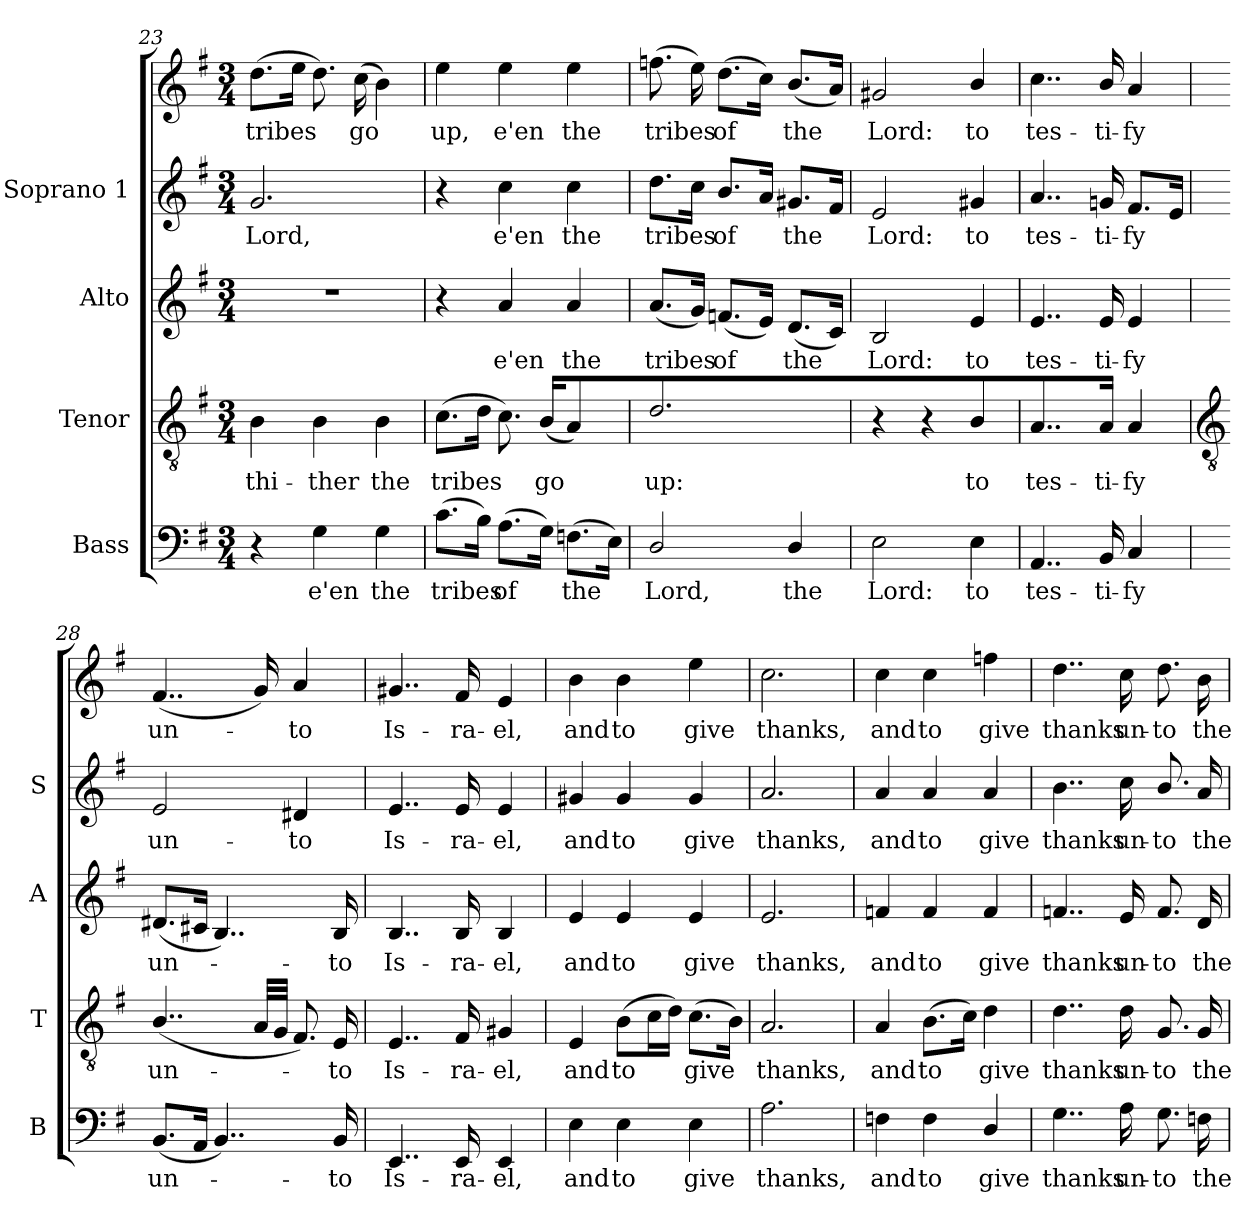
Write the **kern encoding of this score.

**kern	**text	**kern	**text	**kern	**text	**kern	**text	**kern	**text
*part4	*part4	*part3	*part3	*part2	*part2	*part1	*part1	*part1	*part1
*staff5	*staff5	*staff4	*staff4	*staff3	*staff3	*staff2	*staff2	*staff1	*staff1
*I"Bass	*	*I"Tenor	*	*I"Alto	*	*I"Soprano 1	*	*	*
*I'B	*	*I'T	*	*I'A	*	*I'S	*	*	*
*clefF4	*	*clefGv2	*	*clefG2	*	*clefG2	*	*clefG2	*
*k[f#]	*	*k[f#]	*	*k[f#]	*	*k[f#]	*	*k[f#]	*
*G:	*	*G:	*	*G:	*	*G:	*	*G:	*
*M3/4	*	*M3/4	*	*M3/4	*	*M3/4	*	*M3/4	*
=23	=23	=23	=23	=23	=23	=23	=23	=23	=23
!	!	!	!LO:LY:b	!LO:N:vis=1	!	!	!LO:LY:b	!	!LO:LY:b
4r	.	4B\	thi-	2.r	.	2.g	Lord,	(>8.ddL	tribes
.	.	.	.	.	.	.	.	16eeJ	.
!	!LO:LY:b	!	!LO:LY:b	!	!	!	!	!	!
4G	e'en	4B\	-ther	.	.	.	.	8.dd)	.
!	!	!	!	!	!	!	!	!	!LO:LY:b
.	.	.	.	.	.	.	.	(>16ccLL	go
!	!LO:LY:b	!	!LO:LY:b	!	!	!	!	!	!
4G	the	4B\	the	.	.	.	.	4b)	.
=24	=24	=24	=24	=24	=24	=24	=24	=24	=24
!	!LO:LY:b	!	!LO:LY:b	!	!	!	!	!	!LO:LY:b
(>8.c	tribes	(>8.cL	tribes	4r	.	4r	.	4ee	up,
16BJ)	.	16dJ	.	.	.	.	.	.	.
!	!LO:LY:b	!	!	!	!LO:LY:b	!	!LO:LY:b	!	!LO:LY:b
(>8.AL	of	8.c)	.	4a	e'en	4cc	e'en	4ee	e'en
!	!	!	!LO:LY:b	!	!	!	!	!	!
16GJ)	.	(<16B/LL	go	.	.	.	.	.	.
!	!LO:LY:b	!	!	!	!LO:LY:b	!	!LO:LY:b	!	!LO:LY:b
(>8.FnL	the	4A)	.	4a	the	4cc	the	4ee	the
16EJ)	.	.	.	.	.	.	.	.	.
=25	=25	=25	=25	=25	=25	=25	=25	=25	=25
!	!LO:LY:b	!	!LO:LY:b	!	!LO:LY:b	!	!LO:LY:b	!	!LO:LY:b
2D/	Lord,	2.d	up:	(<8.aL	tribes	8.ddL	tribes	(>8.ffn	tribes
.	.	.	.	16gJ)	.	16ccJ	.	16eeJ)	.
!	!	!	!	!	!LO:LY:b	!	!LO:LY:b	!	!LO:LY:b
.	.	.	.	(<8.fnL	of	8.bL	of	(>8.ddL	of
.	.	.	.	16eJ)	.	16aJ	.	16ccJ)	.
!	!LO:LY:b	!	!	!	!LO:LY:b	!	!LO:LY:b	!	!LO:LY:b
4D/	the	.	.	(<8.dL	the	8.g#XL	the	(<8.bL	the
.	.	.	.	16cJ)	.	16f#J	.	16aJ)	.
=26	=26	=26	=26	=26	=26	=26	=26	=26	=26
!	!LO:LY:b	!	!	!	!LO:LY:b	!	!LO:LY:b	!	!LO:LY:b
2E	Lord:	4r	.	2B	Lord:	2e	Lord:	2g#X	Lord:
.	.	4r	.	.	.	.	.	.	.
!	!LO:LY:b	!	!LO:LY:b	!	!LO:LY:b	!	!LO:LY:b	!	!LO:LY:b
4E	to	4B/	to	4e	to	4g#X	to	4b/	to
=27	=27	=27	=27	=27	=27	=27	=27	=27	=27
!	!LO:LY:b	!	!LO:LY:b	!	!LO:LY:b	!	!LO:LY:b	!	!LO:LY:b
4..AA	tes-	4..A	tes-	4..e	tes-	4..a	tes-	4..cc	tes-
!	!LO:LY:b	!	!LO:LY:b	!	!LO:LY:b	!	!LO:LY:b	!	!LO:LY:b
16BB	-ti-	16AJJ	-ti-	16e	-ti-	16gn	-ti-	16b/	-ti-
!	!LO:LY:b	!	!LO:LY:b	!	!LO:LY:b	!	!LO:LY:b	!	!LO:LY:b
4C	-fy	4A	-fy	4e	-fy	8.f#L	-fy	4a	-fy
.	.	.	.	.	.	16eJ	.	.	.
!!LO:LB:g=z
=28	=28	=28	=28	=28	=28	=28	=28	=28	=28
*	*	*clefGv2	*	*	*	*	*	*	*
!	!LO:LY:b	!	!LO:LY:b	!	!LO:LY:b	!	!LO:LY:b	!	!LO:LY:b
(<8.BBL	un-	(<4..B/	un-	(<8.d#XL	un-	2e	un-	(<4..f#	un-
16AAJ	.	.	.	16c#XJ	.	.	.	.	.
4..BB)	.	.	.	4..B)	.	.	.	.	.
.	.	32ALLL	.	.	.	.	.	16g)	.
.	.	32GJJJ	.	.	.	.	.	.	.
!	!	!	!	!	!	!	!LO:LY:b	!	!LO:LY:b
.	.	8.F#)	.	.	.	4d#X	-to	4a	to
!	!LO:LY:b	!	!LO:LY:b	!	!LO:LY:b	!	!	!	!
16BB	to	16E	to	16B	to	.	.	.	.
=29	=29	=29	=29	=29	=29	=29	=29	=29	=29
!	!LO:LY:b	!	!LO:LY:b	!	!LO:LY:b	!	!LO:LY:b	!	!LO:LY:b
4..EE	Is-	4..E	Is-	4..B	Is-	4..e	Is-	4..g#X	Is-
!	!LO:LY:b	!	!LO:LY:b	!	!LO:LY:b	!	!LO:LY:b	!	!LO:LY:b
16EE	-ra-	16F#	-ra-	16B	-ra-	16e	-ra-	16f#	-ra-
!	!LO:LY:b	!	!LO:LY:b	!	!LO:LY:b	!	!LO:LY:b	!	!LO:LY:b
4EE	-el,	4G#X	-el,	4B	-el,	4e	-el,	4e	-el,
=30	=30	=30	=30	=30	=30	=30	=30	=30	=30
!	!LO:LY:b	!	!LO:LY:b	!	!LO:LY:b	!	!LO:LY:b	!	!LO:LY:b
4E	and	4E	and	4e	and	4g#X	and	4b\	and
!	!LO:LY:b	!	!LO:LY:b	!	!LO:LY:b	!	!LO:LY:b	!	!LO:LY:b
4E	to	(>8BL	to	4e	to	4g#	to	4b\	to
.	.	16cL	.	.	.	.	.	.	.
.	.	16dJJ)	.	.	.	.	.	.	.
!	!LO:LY:b	!	!LO:LY:b	!	!LO:LY:b	!	!LO:LY:b	!	!LO:LY:b
4E	give	(>8.cL	give	4e	give	4g#	give	4ee	give
.	.	16BJ)	.	.	.	.	.	.	.
=31	=31	=31	=31	=31	=31	=31	=31	=31	=31
!	!LO:LY:b	!	!LO:LY:b	!	!LO:LY:b	!	!LO:LY:b	!	!LO:LY:b
2.A	thanks,	2.A	thanks,	2.e	thanks,	2.a	thanks,	2.cc	thanks,
=32	=32	=32	=32	=32	=32	=32	=32	=32	=32
!	!LO:LY:b	!	!LO:LY:b	!	!LO:LY:b	!	!LO:LY:b	!	!LO:LY:b
4Fn	and	4A	and	4fn	and	4a	and	4cc	and
!	!LO:LY:b	!	!LO:LY:b	!	!LO:LY:b	!	!LO:LY:b	!	!LO:LY:b
4F	to	(>8.BL	to	4f	to	4a	to	4cc	to
.	.	16cJ)	.	.	.	.	.	.	.
!	!LO:LY:b	!	!LO:LY:b	!	!LO:LY:b	!	!LO:LY:b	!	!LO:LY:b
4D/	give	4d	give	4f	give	4a	give	4ffn	give
=33	=33	=33	=33	=33	=33	=33	=33	=33	=33
!	!LO:LY:b	!	!LO:LY:b	!	!LO:LY:b	!	!LO:LY:b	!	!LO:LY:b
4..G	thanks	4..d	thanks	4..fn	thanks	4..b\	thanks	4..dd	thanks
!	!LO:LY:b	!	!LO:LY:b	!	!LO:LY:b	!	!LO:LY:b	!	!LO:LY:b
16A	un-	16d	un-	16e	un-	16cc	un-	16cc	un-
!	!LO:LY:b	!	!LO:LY:b	!	!LO:LY:b	!	!LO:LY:b	!	!LO:LY:b
8.G	-to	8.G	-to	8.f	-to	8.b/	-to	8.dd	-to
!	!LO:LY:b	!	!LO:LY:b	!	!LO:LY:b	!	!LO:LY:b	!	!LO:LY:b
16Fn	the	16G	the	16d	the	16a	the	16b	the
=	=	=	=	=	=	=	=	=	=
*-	*-	*-	*-	*-	*-	*-	*-	*-	*-
